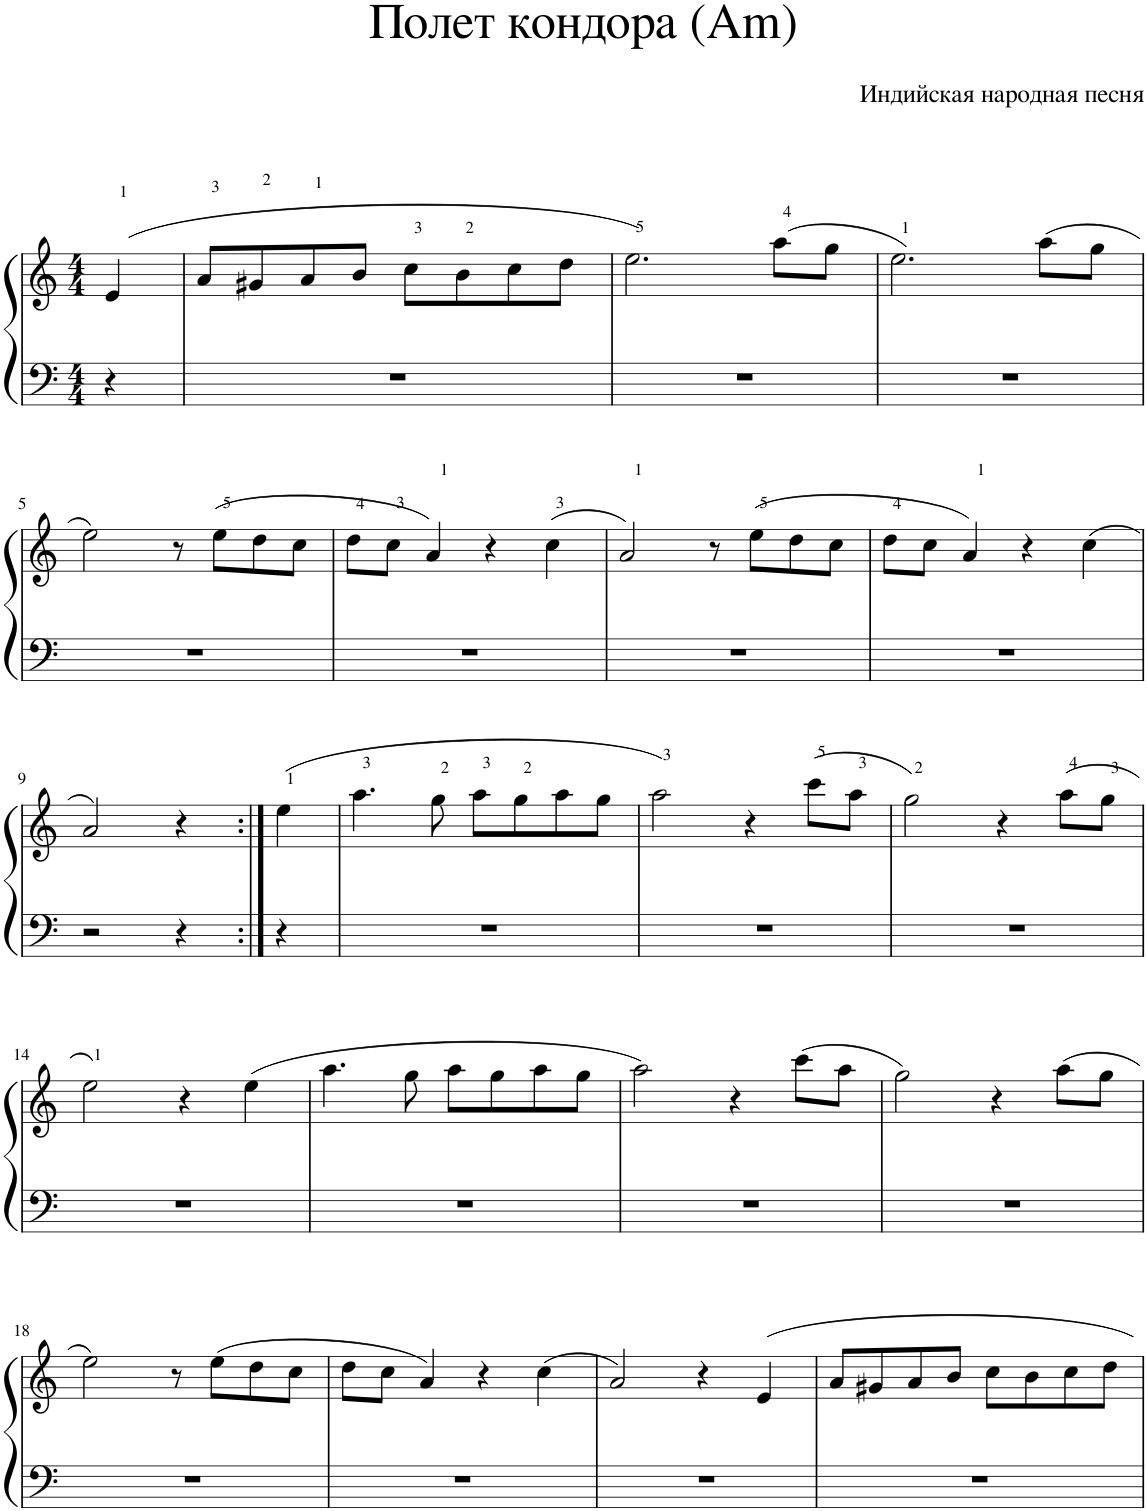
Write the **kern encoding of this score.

**kern	**kern
*part1	*part1
*staff2	*staff1
*I"Piano	*
*I'Pno.	*
*clefF4	*clefG2
*k[]	*k[]
*M4/4	*M4/4
=1	=1
4r	(4e/
=2	=2
1r	8a/L
.	8g#X/
.	8a/
.	8b/J
.	8cc\L
.	8b\
.	8cc\
.	8dd\J
=3	=3
1r	2.ee\)
.	(8aa\L
.	8gg\J
=4	=4
1r	2.ee\)
.	(8aa\L
.	8gg\J
!!LO:LB:g=z
=5	=5
1r	2ee\)
.	8r
.	(8ee\L
.	8dd\
.	8cc\J
=6	=6
1r	8dd\L
.	8cc\J
.	4a/)
.	4r
.	(4cc\
=7	=7
1r	2a/)
.	8r
.	(8ee\L
.	8dd\
.	8cc\J
=8	=8
1r	8dd\L
.	8cc\J
.	4a/)
.	4r
.	(4cc\
!!LO:LB:g=z
=9	=9
2r	2a/)
4r	4r
=10:|!	=10:|!
4r	(4ee\
=11	=11
1r	4.aa\
.	8gg\
.	8aa\L
.	8gg\
.	8aa\
.	8gg\J
=12	=12
1r	2aa\)
.	4r
.	(8ccc\L
.	8aa\J
=13	=13
1r	2gg\)
.	4r
.	(8aa\L
.	8gg\J
!!LO:LB:g=z
=14	=14
1r	2ee\)
.	4r
.	(4ee\
=15	=15
1r	4.aa\
.	8gg\
.	8aa\L
.	8gg\
.	8aa\
.	8gg\J
=16	=16
1r	2aa\)
.	4r
.	(8ccc\L
.	8aa\J
=17	=17
1r	2gg\)
.	4r
.	(8aa\L
.	8gg\J
!!LO:LB:g=z
=18	=18
1r	2ee\)
.	8r
.	(8ee\L
.	8dd\
.	8cc\J
=19	=19
1r	8dd\L
.	8cc\J
.	4a/)
.	4r
.	(4cc\
=20	=20
1r	2a/)
.	4r
.	4e/
=21	=21
1r	8a/L
.	8g#X/
.	8a/
.	8b/J
.	8cc\L
.	8b\
.	8cc\
.	8dd\J
=	=
*-	*-
